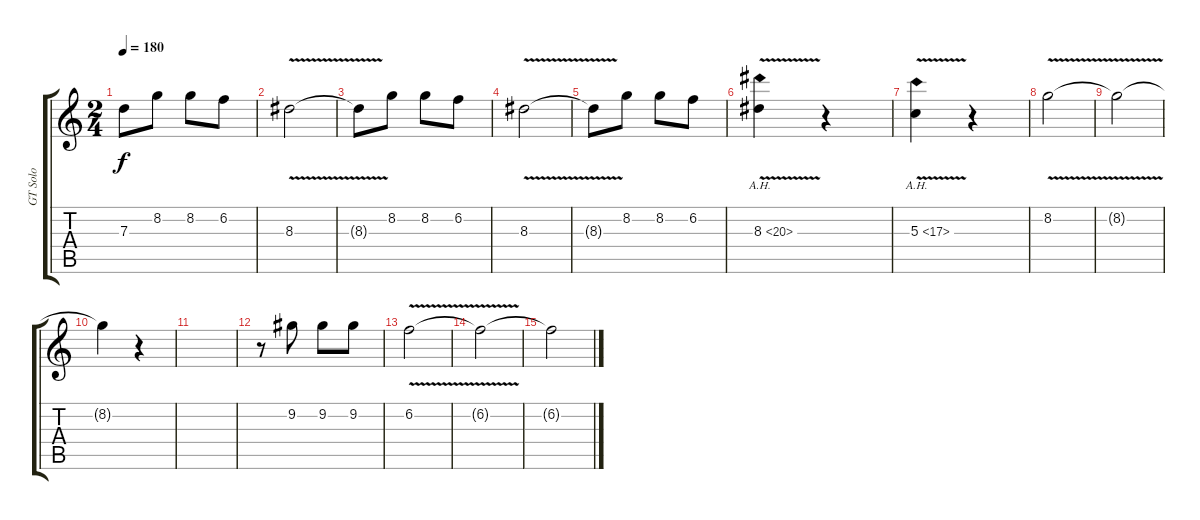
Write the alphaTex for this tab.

\track ("GT Solo" "GT Solo") {instrument distortionguitar}
\staff {score tabs}
\tuning (E4 B3 G3 D3 A2 E2) {hide}
\ts (2 4)
\tempo 180
\clef g2
\ks c
7.3{t}.8{dy f} 8.2.8 8.2.8 6.2.8 |
8.3{v}.2 |
8.3{t}.8 8.2.8 8.2.8 6.2.8 |
8.3{v}.2 |
8.3{t}.8 8.2.8 8.2.8 6.2.8 |
8.3{ah 12 v}.4 r.4 |
5.3{ah 12 v}.4 r.4 |
8.2{v}.2 |
8.2{t}.2 |
8.2{t}.4 r.4 |
|
r.8 9.2.8 9.2.8 9.2.8 |
6.2{v}.2 |
6.2{t}.2 |
6.2{t}.2
